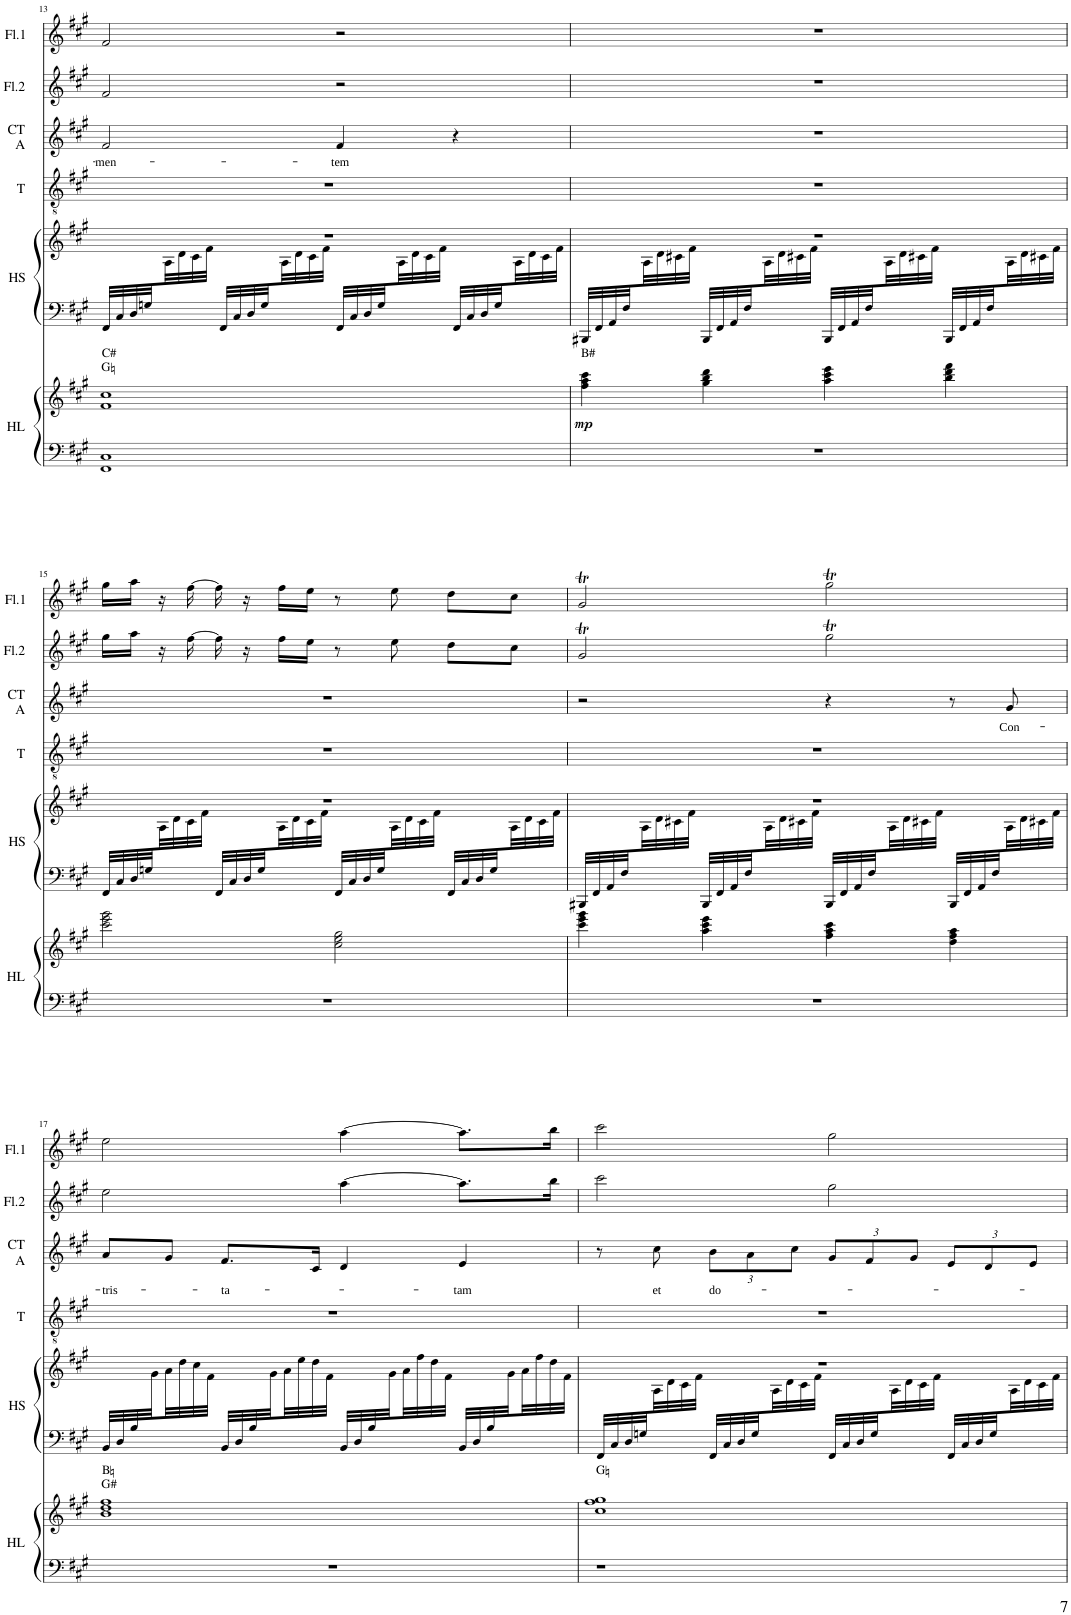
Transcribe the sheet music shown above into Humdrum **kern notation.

**kern	**kern	**dynam	**kern	**text	**text	**kern	**kern	**kern	**text	**kern	**kern
*part6	*part6	*part6	*part5	*part5	*part5	*part5	*part4	*part3	*part3	*part2	*part1
*staff8	*staff7	*staff7/8	*staff6	*staff6	*staff6	*staff5	*staff4	*staff3	*staff3	*staff2	*staff1
*I"Harpe à leviers	*	*	*I"Harpe  SOLO	*	*	*	*I"Ténor	*I"Contre- Ténor / Alto	*	*I"Flûte 2	*I"Flûte 1
*I'HL	*	*	*I'HS	*	*	*	*I'T	*I'CT A	*	*I'Fl.2	*I'Fl.1
!!LO:PB:g=z
*clefF4	*clefG2	*	*clefF4	*	*	*clefG2	*clefGv2	*clefG2	*	*clefG2	*clefG2
*k[f#c#g#]	*k[f#c#g#]	*	*k[f#c#g#]	*	*	*k[f#c#g#]	*k[f#c#g#]	*k[f#c#g#]	*	*k[f#c#g#]	*k[f#c#g#]
*M4/4	*M4/4	*	*M4/4	*	*	*M4/4	*M4/4	*M4/4	*	*M4/4	*M4/4
=13	=13	=13	=13	=13	=13	=13	=13	=13	=13	=13	=13
!	!	!	!	!LO:LY:b	!LO:LY:b	!	!	!	!LO:LY:b	!	!
*	*	*	*	*	*	*^	*	*	*	*	*
1FF# 1C#	1f# 1cc#	.	32FF#/LLL	C#	G♮	1r	8ryy	1r	2f#/	-men-	2f#/	2f#/
.	.	.	32C#/	.	.	.	.	.	.	.	.	.
.	.	.	32D/	.	.	.	.	.	.	.	.	.
.	.	.	32Gn/	.	.	.	.	.	.	.	.	.
.	.	.	8ryy	.	.	.	32A\	.	.	.	.	.
.	.	.	.	.	.	.	32d\	.	.	.	.	.
.	.	.	.	.	.	.	32c#\	.	.	.	.	.
.	.	.	.	.	.	.	32f#\JJJ	.	.	.	.	.
.	.	.	32FF#/LLL	.	.	.	8ryy	.	.	.	.	.
.	.	.	32C#/	.	.	.	.	.	.	.	.	.
.	.	.	32D/	.	.	.	.	.	.	.	.	.
.	.	.	32G/	.	.	.	.	.	.	.	.	.
.	.	.	8ryy	.	.	.	32A\	.	.	.	.	.
.	.	.	.	.	.	.	32d\	.	.	.	.	.
.	.	.	.	.	.	.	32c#\	.	.	.	.	.
.	.	.	.	.	.	.	32f#\JJJ	.	.	.	.	.
!	!	!	!	!	!	!	!	!	!	!LO:LY:b	!	!
.	.	.	32FF#/LLL	.	.	.	8ryy	.	4f#/	-tem	2r	2r
.	.	.	32C#/	.	.	.	.	.	.	.	.	.
.	.	.	32D/	.	.	.	.	.	.	.	.	.
.	.	.	32G/	.	.	.	.	.	.	.	.	.
.	.	.	8ryy	.	.	.	32A\	.	.	.	.	.
.	.	.	.	.	.	.	32d\	.	.	.	.	.
.	.	.	.	.	.	.	32c#\	.	.	.	.	.
.	.	.	.	.	.	.	32f#\JJJ	.	.	.	.	.
.	.	.	32FF#/LLL	.	.	.	8ryy	.	4r	.	.	.
.	.	.	32C#/	.	.	.	.	.	.	.	.	.
.	.	.	32D/	.	.	.	.	.	.	.	.	.
.	.	.	32G/	.	.	.	.	.	.	.	.	.
.	.	.	8ryy	.	.	.	32A\	.	.	.	.	.
.	.	.	.	.	.	.	32d\	.	.	.	.	.
.	.	.	.	.	.	.	32c#\	.	.	.	.	.
.	.	.	.	.	.	.	32f#\JJJ	.	.	.	.	.
=14	=14	=14	=14	=14	=14	=14	=14	=14	=14	=14	=14	=14
!	!	!LO:DY:b	!	!LO:LY:b	!	!	!	!	!	!	!	!
1r	4ff#\ 4aa\ 4ccc#\	mp	32BBB#X/LLL	B#	.	1r	8ryy	1r	1r	.	1r	1r
.	.	.	32FF#/	.	.	.	.	.	.	.	.	.
.	.	.	32AA/	.	.	.	.	.	.	.	.	.
.	.	.	32F#/	.	.	.	.	.	.	.	.	.
.	.	.	8ryy	.	.	.	32A\	.	.	.	.	.
.	.	.	.	.	.	.	32d\	.	.	.	.	.
.	.	.	.	.	.	.	32c#X\	.	.	.	.	.
.	.	.	.	.	.	.	32f#\JJJ	.	.	.	.	.
.	4gg#\ 4bb\ 4ddd\	.	32BBB#/LLL	.	.	.	8ryy	.	.	.	.	.
.	.	.	32FF#/	.	.	.	.	.	.	.	.	.
.	.	.	32AA/	.	.	.	.	.	.	.	.	.
.	.	.	32F#/	.	.	.	.	.	.	.	.	.
.	.	.	8ryy	.	.	.	32A\	.	.	.	.	.
.	.	.	.	.	.	.	32d\	.	.	.	.	.
.	.	.	.	.	.	.	32c#X\	.	.	.	.	.
.	.	.	.	.	.	.	32f#\JJJ	.	.	.	.	.
.	4aa\ 4ccc#\ 4eee\	.	32BBB#/LLL	.	.	.	8ryy	.	.	.	.	.
.	.	.	32FF#/	.	.	.	.	.	.	.	.	.
.	.	.	32AA/	.	.	.	.	.	.	.	.	.
.	.	.	32F#/	.	.	.	.	.	.	.	.	.
.	.	.	8ryy	.	.	.	32A\	.	.	.	.	.
.	.	.	.	.	.	.	32d\	.	.	.	.	.
.	.	.	.	.	.	.	32c#X\	.	.	.	.	.
.	.	.	.	.	.	.	32f#\JJJ	.	.	.	.	.
.	4bb\ 4ddd\ 4fff#\	.	32BBB#/LLL	.	.	.	8ryy	.	.	.	.	.
.	.	.	32FF#/	.	.	.	.	.	.	.	.	.
.	.	.	32AA/	.	.	.	.	.	.	.	.	.
.	.	.	32F#/	.	.	.	.	.	.	.	.	.
.	.	.	8ryy	.	.	.	32A\	.	.	.	.	.
.	.	.	.	.	.	.	32d\	.	.	.	.	.
.	.	.	.	.	.	.	32c#X\	.	.	.	.	.
.	.	.	.	.	.	.	32f#\JJJ	.	.	.	.	.
!!LO:LB:g=z
=15	=15	=15	=15	=15	=15	=15	=15	=15	=15	=15	=15	=15
1r	2ccc#\ 2eee\ 2ggg#\	.	32FF#/LLL	.	.	1r	8ryy	1r	1r	.	16gg#\LL	16gg#\LL
.	.	.	32C#/	.	.	.	.	.	.	.	.	.
.	.	.	32D/	.	.	.	.	.	.	.	16aa\JJ	16aa\JJ
.	.	.	32Gn/	.	.	.	.	.	.	.	.	.
.	.	.	8ryy	.	.	.	32A\	.	.	.	16r	16r
.	.	.	.	.	.	.	32d\	.	.	.	.	.
.	.	.	.	.	.	.	32c#\	.	.	.	[16ff#\	[16ff#\
.	.	.	.	.	.	.	32f#\JJJ	.	.	.	.	.
.	.	.	32FF#/LLL	.	.	.	8ryy	.	.	.	16ff#\]	16ff#\]
.	.	.	32C#/	.	.	.	.	.	.	.	.	.
.	.	.	32D/	.	.	.	.	.	.	.	16r	16r
.	.	.	32G/	.	.	.	.	.	.	.	.	.
.	.	.	8ryy	.	.	.	32A\	.	.	.	16ff#\LL	16ff#\LL
.	.	.	.	.	.	.	32d\	.	.	.	.	.
.	.	.	.	.	.	.	32c#\	.	.	.	16ee\JJ	16ee\JJ
.	.	.	.	.	.	.	32f#\JJJ	.	.	.	.	.
.	2cc#\ 2ee\ 2gg#\	.	32FF#/LLL	.	.	.	8ryy	.	.	.	8r	8r
.	.	.	32C#/	.	.	.	.	.	.	.	.	.
.	.	.	32D/	.	.	.	.	.	.	.	.	.
.	.	.	32G/	.	.	.	.	.	.	.	.	.
.	.	.	8ryy	.	.	.	32A\	.	.	.	8ee\	8ee\
.	.	.	.	.	.	.	32d\	.	.	.	.	.
.	.	.	.	.	.	.	32c#\	.	.	.	.	.
.	.	.	.	.	.	.	32f#\JJJ	.	.	.	.	.
.	.	.	32FF#/LLL	.	.	.	8ryy	.	.	.	8dd\L	8dd\L
.	.	.	32C#/	.	.	.	.	.	.	.	.	.
.	.	.	32D/	.	.	.	.	.	.	.	.	.
.	.	.	32G/	.	.	.	.	.	.	.	.	.
.	.	.	8ryy	.	.	.	32A\	.	.	.	8cc#\J	8cc#\J
.	.	.	.	.	.	.	32d\	.	.	.	.	.
.	.	.	.	.	.	.	32c#\	.	.	.	.	.
.	.	.	.	.	.	.	32f#\JJJ	.	.	.	.	.
=16	=16	=16	=16	=16	=16	=16	=16	=16	=16	=16	=16	=16
1r	4ccc#\ 4eee\ 4ggg#\	.	32BBB#X/LLL	.	.	1r	8ryy	1r	2r	.	2g#t/	2g#t/
.	.	.	32FF#/	.	.	.	.	.	.	.	.	.
.	.	.	32AA/	.	.	.	.	.	.	.	.	.
.	.	.	32F#/	.	.	.	.	.	.	.	.	.
.	.	.	8ryy	.	.	.	32A\	.	.	.	.	.
.	.	.	.	.	.	.	32d\	.	.	.	.	.
.	.	.	.	.	.	.	32c#X\	.	.	.	.	.
.	.	.	.	.	.	.	32f#\JJJ	.	.	.	.	.
.	4aa\ 4ccc#\ 4eee\	.	32BBB#/LLL	.	.	.	8ryy	.	.	.	.	.
.	.	.	32FF#/	.	.	.	.	.	.	.	.	.
.	.	.	32AA/	.	.	.	.	.	.	.	.	.
.	.	.	32F#/	.	.	.	.	.	.	.	.	.
.	.	.	8ryy	.	.	.	32A\	.	.	.	.	.
.	.	.	.	.	.	.	32d\	.	.	.	.	.
.	.	.	.	.	.	.	32c#X\	.	.	.	.	.
.	.	.	.	.	.	.	32f#\JJJ	.	.	.	.	.
.	4ff#\ 4aa\ 4ccc#\	.	32BBB#/LLL	.	.	.	8ryy	.	4r	.	2gg#t\	2gg#t\
.	.	.	32FF#/	.	.	.	.	.	.	.	.	.
.	.	.	32AA/	.	.	.	.	.	.	.	.	.
.	.	.	32F#/	.	.	.	.	.	.	.	.	.
.	.	.	8ryy	.	.	.	32A\	.	.	.	.	.
.	.	.	.	.	.	.	32d\	.	.	.	.	.
.	.	.	.	.	.	.	32c#X\	.	.	.	.	.
.	.	.	.	.	.	.	32f#\JJJ	.	.	.	.	.
.	4dd\ 4ff#\ 4aa\	.	32BBB#/LLL	.	.	.	8ryy	.	8r	.	.	.
.	.	.	32FF#/	.	.	.	.	.	.	.	.	.
.	.	.	32AA/	.	.	.	.	.	.	.	.	.
.	.	.	32F#/	.	.	.	.	.	.	.	.	.
!	!	!	!	!	!	!	!	!	!	!LO:LY:b	!	!
.	.	.	8ryy	.	.	.	32A\	.	8g#/	Con-	.	.
.	.	.	.	.	.	.	32d\	.	.	.	.	.
.	.	.	.	.	.	.	32c#X\	.	.	.	.	.
.	.	.	.	.	.	.	32f#\JJJ	.	.	.	.	.
!!LO:LB:g=z
=17	=17	=17	=17	=17	=17	=17	=17	=17	=17	=17	=17	=17
!	!	!	!	!LO:LY:b	!LO:LY:b	!	!	!	!	!LO:LY:b	!	!
1r	1b 1dd 1ff#	.	32BB/LLL	B♮	G#	1ryy	16.ryy	1r	8a/L	-tris-	2ee\	2ee\
.	.	.	32D/	.	.	.	.	.	.	.	.	.
.	.	.	32B/	.	.	.	.	.	.	.	.	.
.	.	.	32ryy	.	.	.	32g#\	.	.	.	.	.
.	.	.	.	.	.	.	32a\	.	8g#/J	.	.	.
.	.	.	.	.	.	.	32dd\	.	.	.	.	.
.	.	.	.	.	.	.	32cc#\	.	.	.	.	.
.	.	.	.	.	.	.	32f#\JJJ	.	.	.	.	.
!	!	!	!	!	!	!	!	!	!	!LO:LY:b	!	!
.	.	.	32BB/LLL	.	.	.	16.ryy	.	8.f#/L	-ta-	.	.
.	.	.	32D/	.	.	.	.	.	.	.	.	.
.	.	.	32B/	.	.	.	.	.	.	.	.	.
.	.	.	32ryy	.	.	.	32g#\	.	.	.	.	.
.	.	.	.	.	.	.	32a\	.	.	.	.	.
.	.	.	.	.	.	.	32ee\	.	.	.	.	.
.	.	.	.	.	.	.	32dd\	.	16c#/Jk	.	.	.
.	.	.	.	.	.	.	32f#\JJJ	.	.	.	.	.
.	.	.	32BB/LLL	.	.	.	16.ryy	.	4d/	.	[4aa\	[4aa\
.	.	.	32D/	.	.	.	.	.	.	.	.	.
.	.	.	32B/	.	.	.	.	.	.	.	.	.
.	.	.	32ryy	.	.	.	32g#\	.	.	.	.	.
.	.	.	.	.	.	.	32a\	.	.	.	.	.
.	.	.	.	.	.	.	32ff#\	.	.	.	.	.
.	.	.	.	.	.	.	32dd\	.	.	.	.	.
.	.	.	.	.	.	.	32f#\JJJ	.	.	.	.	.
!	!	!	!	!	!	!	!	!	!	!LO:LY:b	!	!
.	.	.	32BB/LLL	.	.	.	16.ryy	.	4e/	-tam	8.aa\L]	8.aa\L]
.	.	.	32D/	.	.	.	.	.	.	.	.	.
.	.	.	32B/	.	.	.	.	.	.	.	.	.
.	.	.	8ryy	.	.	.	32g#\	.	.	.	.	.
.	.	.	.	.	.	.	32a\	.	.	.	.	.
.	.	.	.	.	.	.	32ff#\	.	.	.	.	.
.	.	.	.	.	.	.	32dd\	.	.	.	16bb\Jk	16bb\Jk
.	.	.	32ryy	.	.	.	32f#\JJJ	.	.	.	.	.
=18	=18	=18	=18	=18	=18	=18	=18	=18	=18	=18	=18	=18
!	!	!	!	!LO:LY:b	!	!	!	!	!	!	!	!
1r	1cc# 1ff# 1gg#	.	32FF#/LLL	G♮	.	1r	8ryy	1r	8r	.	2ccc#\	2ccc#\
.	.	.	32C#/	.	.	.	.	.	.	.	.	.
.	.	.	32D/	.	.	.	.	.	.	.	.	.
.	.	.	32Gn/	.	.	.	.	.	.	.	.	.
!	!	!	!	!	!	!	!	!	!	!LO:LY:b	!	!
.	.	.	8ryy	.	.	.	32A\	.	8cc#\	et	.	.
.	.	.	.	.	.	.	32d\	.	.	.	.	.
.	.	.	.	.	.	.	32c#\	.	.	.	.	.
.	.	.	.	.	.	.	32f#\JJJ	.	.	.	.	.
*	*	*	*	*	*	*	*	*	*Xbrackettup	*	*	*
!	!	!	!	!	!	!	!	!	!	!LO:LY:b	!	!
.	.	.	32FF#/LLL	.	.	.	8ryy	.	12b\L	do-	.	.
.	.	.	32C#/	.	.	.	.	.	.	.	.	.
.	.	.	32D/	.	.	.	.	.	.	.	.	.
.	.	.	.	.	.	.	.	.	12a\	.	.	.
.	.	.	32G/	.	.	.	.	.	.	.	.	.
.	.	.	8ryy	.	.	.	32A\	.	.	.	.	.
.	.	.	.	.	.	.	32d\	.	.	.	.	.
.	.	.	.	.	.	.	.	.	12cc#\J	.	.	.
.	.	.	.	.	.	.	32c#\	.	.	.	.	.
.	.	.	.	.	.	.	32f#\JJJ	.	.	.	.	.
.	.	.	32FF#/LLL	.	.	.	8ryy	.	12g#/L	.	2gg#\	2gg#\
.	.	.	32C#/	.	.	.	.	.	.	.	.	.
.	.	.	32D/	.	.	.	.	.	.	.	.	.
.	.	.	.	.	.	.	.	.	12f#/	.	.	.
.	.	.	32G/	.	.	.	.	.	.	.	.	.
.	.	.	8ryy	.	.	.	32A\	.	.	.	.	.
.	.	.	.	.	.	.	32d\	.	.	.	.	.
.	.	.	.	.	.	.	.	.	12g#/J	.	.	.
.	.	.	.	.	.	.	32c#\	.	.	.	.	.
.	.	.	.	.	.	.	32f#\JJJ	.	.	.	.	.
.	.	.	32FF#/LLL	.	.	.	8ryy	.	12e/L	.	.	.
.	.	.	32C#/	.	.	.	.	.	.	.	.	.
.	.	.	32D/	.	.	.	.	.	.	.	.	.
.	.	.	.	.	.	.	.	.	12d/	.	.	.
.	.	.	32G/	.	.	.	.	.	.	.	.	.
.	.	.	8ryy	.	.	.	32A\	.	.	.	.	.
.	.	.	.	.	.	.	32d\	.	.	.	.	.
.	.	.	.	.	.	.	.	.	12e/J	.	.	.
.	.	.	.	.	.	.	32c#\	.	.	.	.	.
.	.	.	.	.	.	.	32f#\JJJ	.	.	.	.	.
*	*	*	*	*	*	*v	*v	*	*	*	*	*
=	=	=	=	=	=	=	=	=	=	=	=
*-	*-	*-	*-	*-	*-	*-	*-	*-	*-	*-	*-
